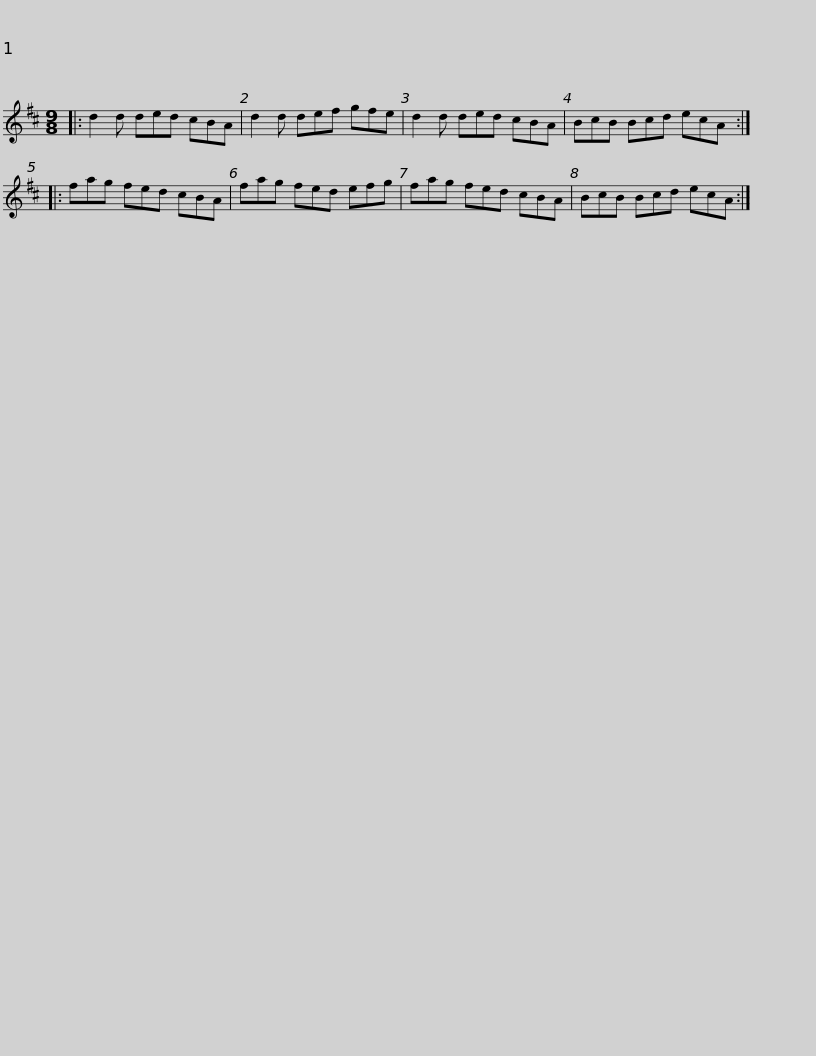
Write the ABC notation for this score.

X:1
L:1/8
M:9/8
I:linebreak $
K:D
V:1 treble
V:1
|: d2 d ded cBA | d2 d def gfe | d2 d ded cBA | BcB Bcd ecA :: fag fed cBA |$ %5
 fag fed efg | fag fed cBA | BcB Bcd ecA :| %8
